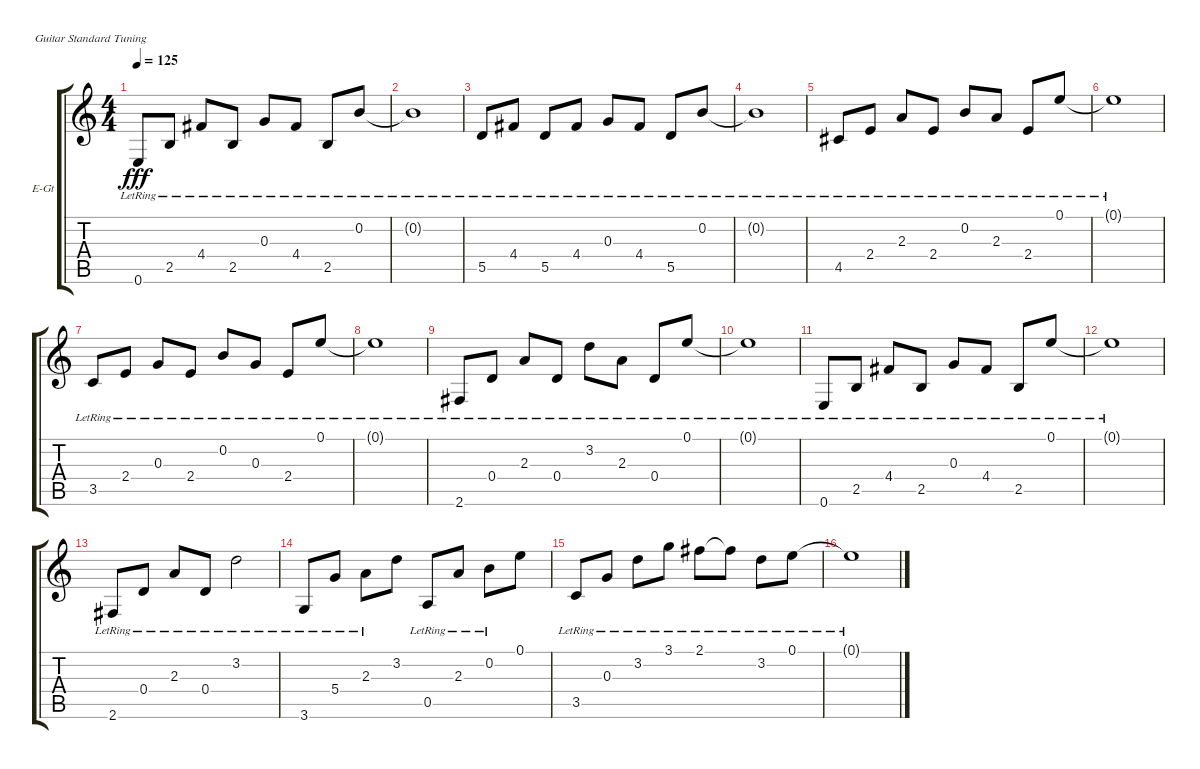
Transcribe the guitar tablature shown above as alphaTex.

\defaultSystemsLayout 4
\bracketExtendMode groupsimilarinstruments
\firstSystemTrackNameOrientation horizontal
\otherSystemsTrackNameOrientation horizontal
\track ("Rhythm Clean" "E-Gt") {instrument electricguitarclean}
\staff {score tabs}
\tuning (E4 B3 G3 D3 A2 E2)
\ts (4 4)
\tempo 125
\clef g2
\ks c
0.6{lr}.8{dy fff} 2.5{lr}.8 4.4{lr}.8 2.5{lr}.8 0.3{lr}.8 4.4{lr}.8 2.5{lr}.8 0.2{lr}.8 |
0.2{lr t}.1 |
5.5{lr}.8 4.4{lr}.8 5.5{lr}.8 4.4{lr}.8 0.3{lr}.8 4.4{lr}.8 5.5{lr}.8 0.2{lr}.8 |
0.2{lr t}.1 |
4.5{lr}.8 2.4{lr}.8 2.3{lr}.8 2.4{lr}.8 0.2{lr}.8 2.3{lr}.8 2.4{lr}.8 0.1{lr}.8 |
0.1{lr t}.1 |
3.5{lr}.8 2.4{lr}.8 0.3{lr}.8 2.4{lr}.8 0.2{lr}.8 0.3{lr}.8 2.4{lr}.8 0.1{lr}.8 |
0.1{lr t}.1 |
2.6{lr}.8 0.4{lr}.8 2.3{lr}.8 0.4{lr}.8 3.2{lr}.8 2.3{lr}.8 0.4{lr}.8 0.1{lr}.8 |
0.1{lr t}.1 |
0.6{lr}.8 2.5{lr}.8 4.4{lr}.8 2.5{lr}.8 0.3{lr}.8 4.4{lr}.8 2.5{lr}.8 0.1{lr}.8 |
0.1{lr t}.1 |
2.6{lr}.8 0.4{lr}.8 2.3{lr}.8 0.4{lr}.8 3.2{lr}.2 |
3.6{lr}.8 5.4{lr}.8 2.3{lr}.8 3.2.8 0.5{lr}.8 2.3{lr}.8 0.2{lr}.8 0.1.8 |
3.5{lr}.8 0.3{lr}.8 3.2{lr}.8 3.1{lr}.8 2.1{lr}.8 2.1{lr t}.8 3.2{lr}.8 0.1{lr}.8 |
0.1{lr t}.1
